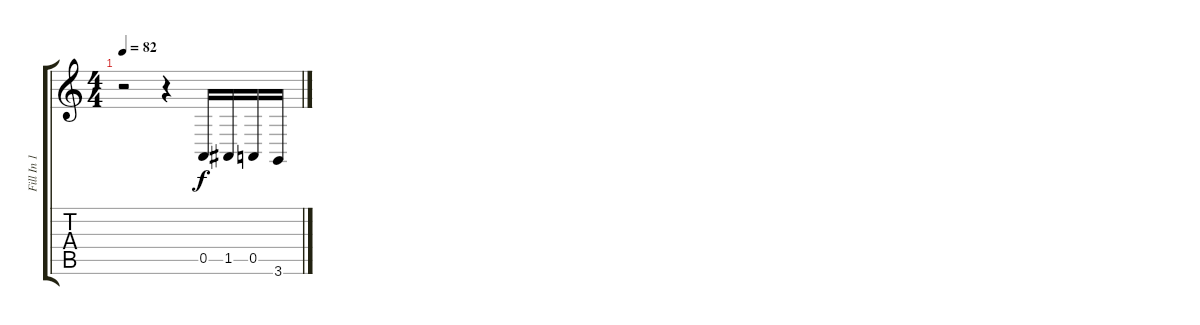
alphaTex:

\track ("Fill In 1" "Fill In 1") {instrument stringensemble1}
\staff {score tabs}
\tuning (E4 B3 G3 D3 A2 E2) {hide}
\ts (4 4)
\tempo 82
\clef g2
\ks c
r.2{dy f} r.4 0.5.16 1.5.16 0.5.16 3.6.16
